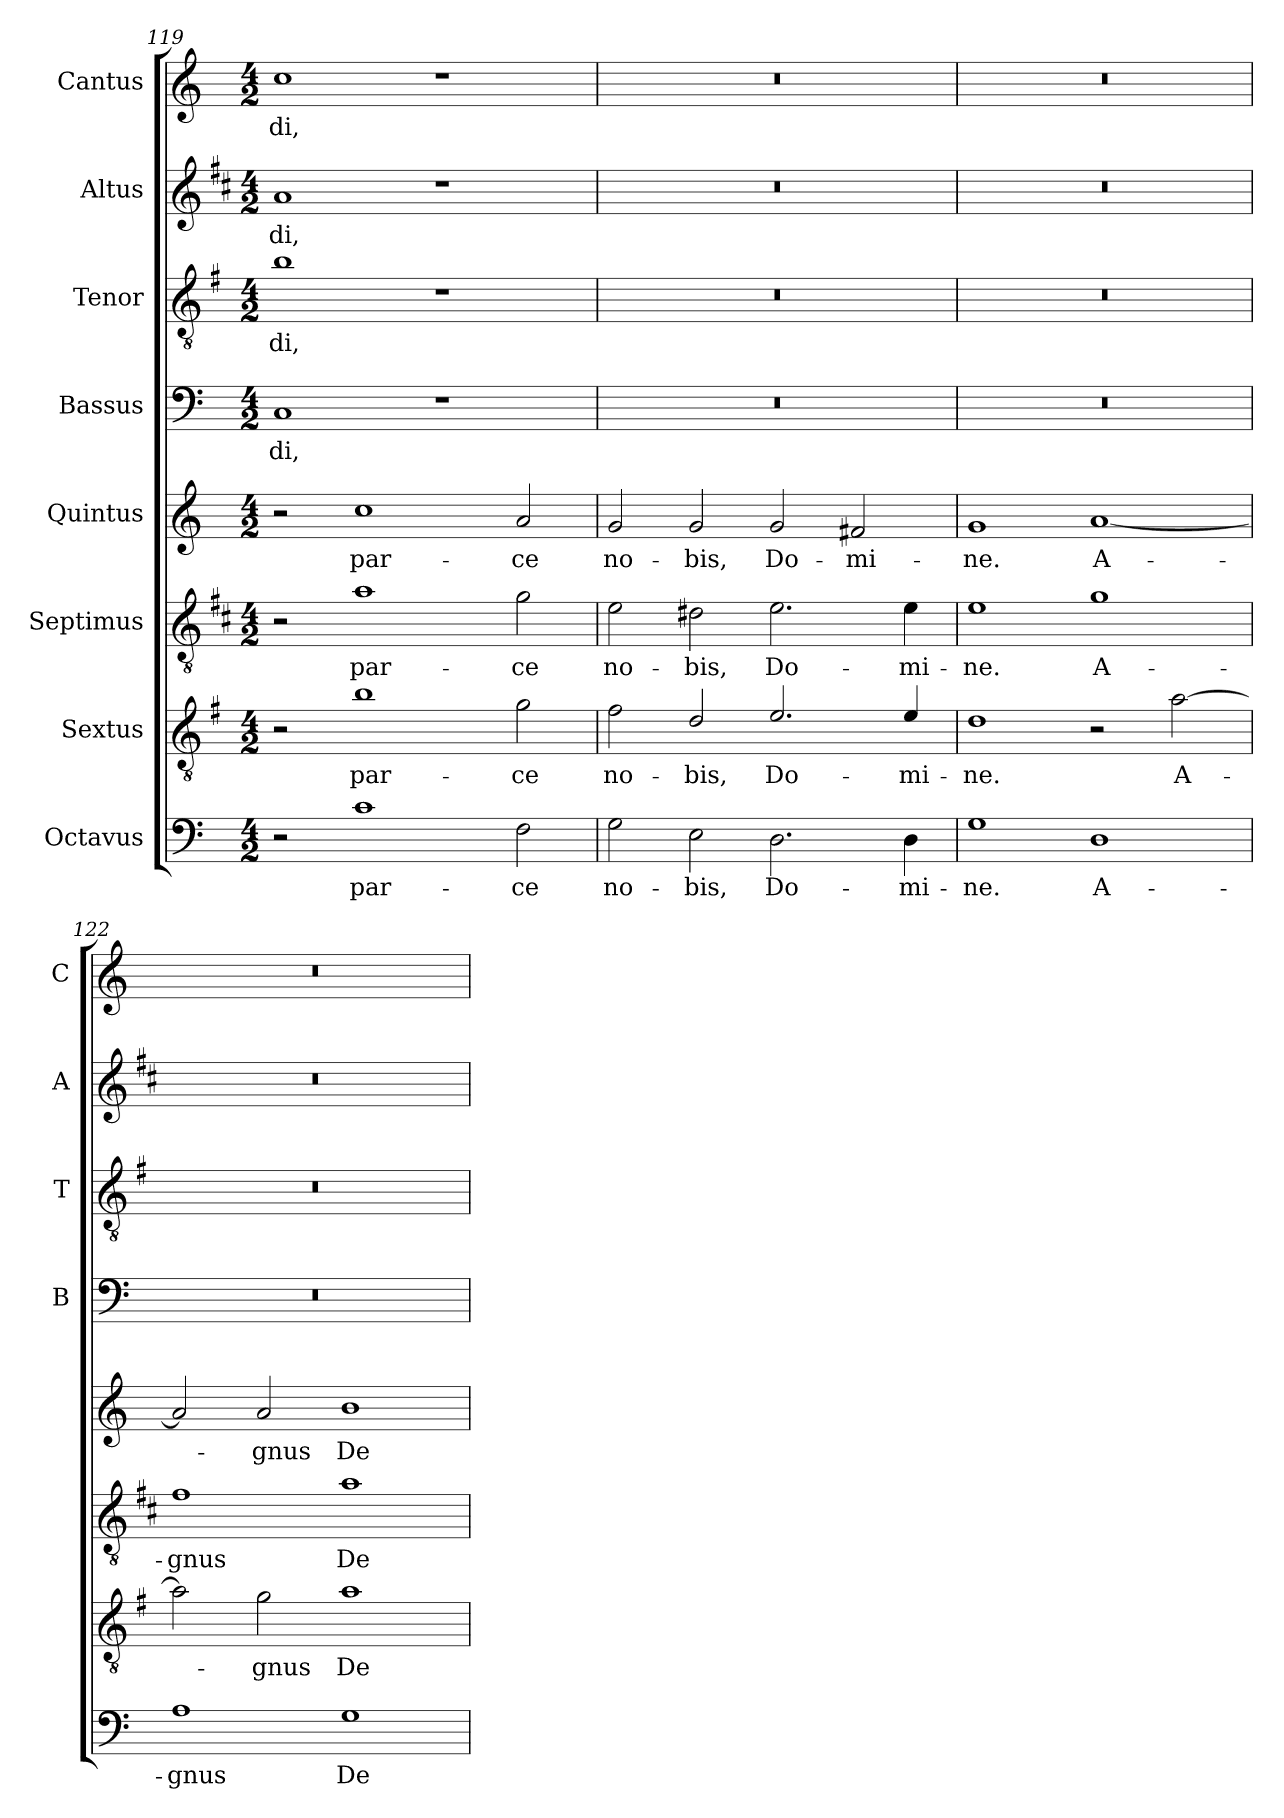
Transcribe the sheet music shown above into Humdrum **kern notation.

**kern	**text	**kern	**text	**kern	**text	**kern	**text	**kern	**text	**kern	**text	**kern	**text	**kern	**text
*part8	*part8	*part7	*part7	*part6	*part6	*part5	*part5	*part4	*part4	*part3	*part3	*part2	*part2	*part1	*part1
*staff8	*staff8	*staff7	*staff7	*staff6	*staff6	*staff5	*staff5	*staff4	*staff4	*staff3	*staff3	*staff2	*staff2	*staff1	*staff1
*I"Octavus	*	*I"Sextus	*	*I"Septimus	*	*I"Quintus	*	*I"Bassus	*	*I"Tenor	*	*I"Altus	*	*I"Cantus	*
*	*	*	*	*	*	*	*	*I'B	*	*I'T	*	*I'A	*	*I'C	*
*clefF4	*	*clefGv2	*	*clefGv2	*	*clefG2	*	*clefF4	*	*clefGv2	*	*clefG2	*	*clefG2	*
*	*	*ITrd4c7	*	*ITrd1c2	*	*	*	*	*	*ITrd4c7	*	*ITrd1c2	*	*	*
*k[]	*	*k[]	*	*k[]	*	*k[]	*	*k[]	*	*k[]	*	*k[]	*	*k[]	*
*C:	*	*C:	*	*C:	*	*C:	*	*C:	*	*C:	*	*C:	*	*C:	*
*M4/2	*	*M4/2	*	*M4/2	*	*M4/2	*	*M4/2	*	*M4/2	*	*M4/2	*	*M4/2	*
=119	=119	=119	=119	=119	=119	=119	=119	=119	=119	=119	=119	=119	=119	=119	=119
!	!	!	!	!	!	!	!	!	!LO:LY:b	!	!LO:LY:b	!	!LO:LY:b	!	!LO:LY:b
2r	.	2r	.	2r	.	2r	.	1C	-di,	1e	-di,	1g	-di,	1cc	-di,
!	!LO:LY:b	!	!LO:LY:b	!	!LO:LY:b	!	!LO:LY:b	!	!	!	!	!	!	!	!
1c	par-	1e	par-	1g	par-	1cc	par-	.	.	.	.	.	.	.	.
.	.	.	.	.	.	.	.	1r	.	1r	.	1r	.	1r	.
!	!LO:LY:b	!	!LO:LY:b	!	!LO:LY:b	!	!LO:LY:b	!	!	!	!	!	!	!	!
2F\	-ce	2c\	-ce	2f\	-ce	2a/	-ce	.	.	.	.	.	.	.	.
!!LO:LB:g=z
=120	=120	=120	=120	=120	=120	=120	=120	=120	=120	=120	=120	=120	=120	=120	=120
!	!LO:LY:b	!	!LO:LY:b	!	!LO:LY:b	!	!LO:LY:b	!	!	!	!	!	!	!	!
2G\	no-	2B\	no-	2d\	no-	2g/	no-	0r	.	0r	.	0r	.	0r	.
!	!LO:LY:b	!	!LO:LY:b	!	!LO:LY:b	!	!LO:LY:b	!	!	!	!	!	!	!	!
2E\	-bis,	2G/	-bis,	2c#X\	-bis,	2g/	-bis,	.	.	.	.	.	.	.	.
!	!LO:LY:b	!	!LO:LY:b	!	!LO:LY:b	!	!LO:LY:b	!	!	!	!	!	!	!	!
2.D\	Do-	2.A/	Do-	2.d\	Do-	2g/	Do-	.	.	.	.	.	.	.	.
!	!	!	!	!	!	!	!LO:LY:b	!	!	!	!	!	!	!	!
.	.	.	.	.	.	2f#X/	-mi-	.	.	.	.	.	.	.	.
!	!LO:LY:b	!	!LO:LY:b	!	!LO:LY:b	!	!	!	!	!	!	!	!	!	!
4D\	-mi-	4A/	-mi-	4d\	-mi-	.	.	.	.	.	.	.	.	.	.
=121	=121	=121	=121	=121	=121	=121	=121	=121	=121	=121	=121	=121	=121	=121	=121
!	!LO:LY:b	!	!LO:LY:b	!	!LO:LY:b	!	!LO:LY:b	!	!	!	!	!	!	!	!
1G	-ne.	1G	-ne.	1d	-ne.	1g	-ne.	0r	.	0r	.	0r	.	0r	.
!	!LO:LY:b	!	!	!	!LO:LY:b	!	!LO:LY:b	!	!	!	!	!	!	!	!
1D	A-	2r	.	1f	A-	[1a	A-	.	.	.	.	.	.	.	.
!	!	!	!LO:LY:b	!	!	!	!	!	!	!	!	!	!	!	!
.	.	[2d\	A-	.	.	.	.	.	.	.	.	.	.	.	.
=122	=122	=122	=122	=122	=122	=122	=122	=122	=122	=122	=122	=122	=122	=122	=122
!	!LO:LY:b	!	!	!	!LO:LY:b	!	!	!	!	!	!	!	!	!	!
1A	-gnus	2d\]	.	1e	-gnus	2a/]	.	0r	.	0r	.	0r	.	0r	.
!	!	!	!LO:LY:b	!	!	!	!LO:LY:b	!	!	!	!	!	!	!	!
.	.	2c\	-gnus	.	.	2a/	-gnus	.	.	.	.	.	.	.	.
!	!LO:LY:b	!	!LO:LY:b	!	!LO:LY:b	!	!LO:LY:b	!	!	!	!	!	!	!	!
1G	De-	1d	De-	1g	De-	1b	De-	.	.	.	.	.	.	.	.
=	=	=	=	=	=	=	=	=	=	=	=	=	=	=	=
*-	*-	*-	*-	*-	*-	*-	*-	*-	*-	*-	*-	*-	*-	*-	*-
